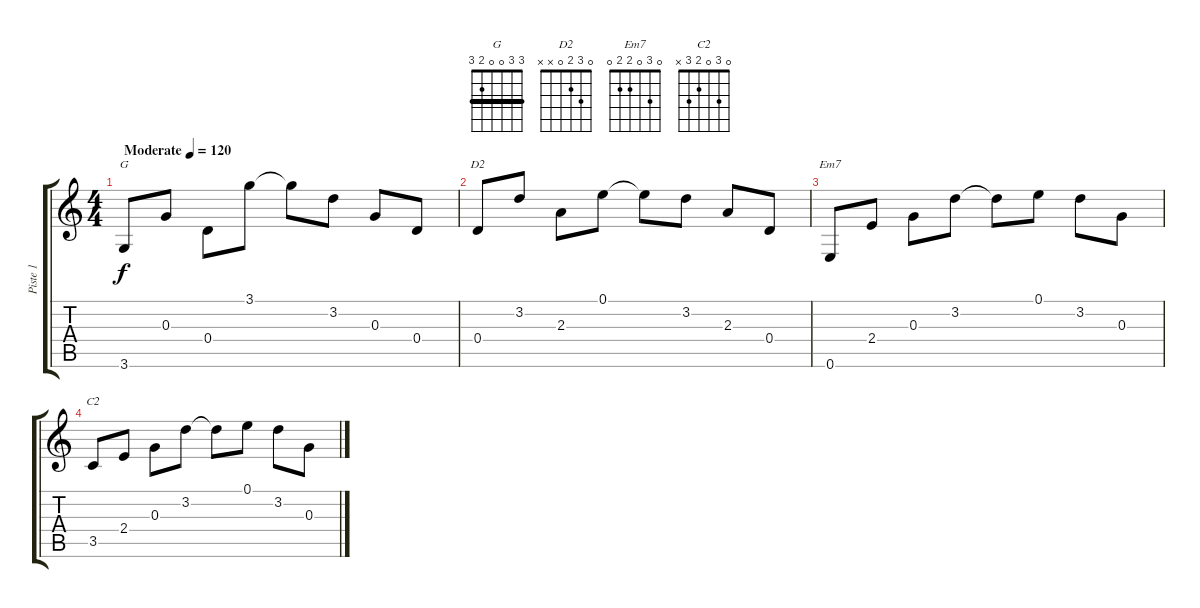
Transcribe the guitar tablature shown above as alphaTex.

\track ("Piste 1" "Piste 1") {instrument acousticguitarsteel}
\staff {score tabs}
\tuning (E4 B3 G3 D3 A2 E2) {hide}
\chord ("G" 3 3 0 0 2 3) {barre 3}
\chord ("D2" 0 3 2 0 x x)
\chord ("Em7" 0 3 0 2 2 0)
\chord ("C2" 0 3 0 2 3 x)
\ts (4 4)
\tempo (120 "Moderate")
\clef g2
\ks c
3.6.8{ch "G" dy f instrument acousticguitarsteel} 0.3.8 0.4.8 3.1.8 3.1{t}.8 3.2.8 0.3.8 0.4.8 |
0.4.8{ch "D2"} 3.2.8 2.3.8 0.1.8 0.1{t}.8 3.2.8 2.3.8 0.4.8 |
0.6.8{ch "Em7"} 2.4.8 0.3.8 3.2.8 3.2{t}.8 0.1.8 3.2.8 0.3.8 |
3.5.8{ch "C2"} 2.4.8 0.3.8 3.2.8 3.2{t}.8 0.1.8 3.2.8 0.3.8
